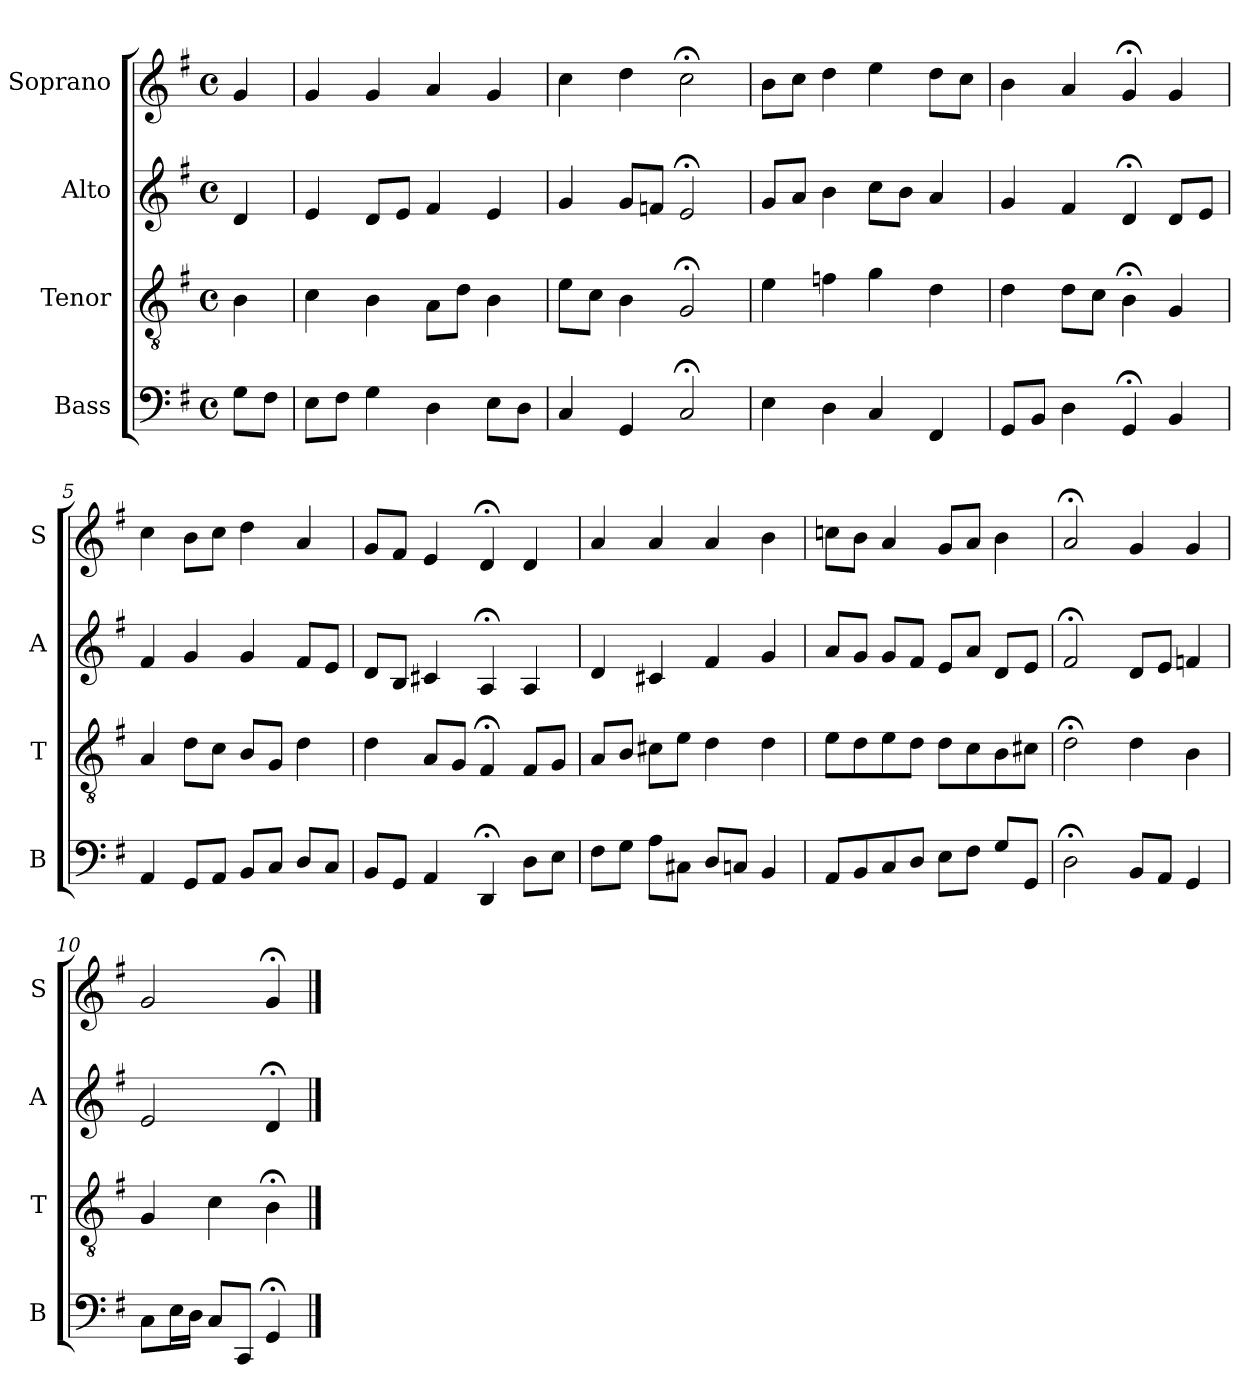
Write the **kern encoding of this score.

**kern	**kern	**kern	**kern
*part4	*part3	*part2	*part1
*staff4	*staff3	*staff2	*staff1
*I"Bass	*I"Tenor	*I"Alto	*I"Soprano
*I'B	*I'T	*I'A	*I'S
*clefF4	*clefGv2	*clefG2	*clefG2
*k[f#]	*k[f#]	*k[f#]	*k[f#]
*G:	*G:	*G:	*G:
*M4/4	*M4/4	*M4/4	*M4/4
*met(c)	*met(c)	*met(c)	*met(c)
*MM100	*MM100	*MM100	*MM100
=	=	=	=
8GL	4B	4d	4g
8F#J	.	.	.
=1	=1	=1	=1
8EL	4c	4e	4g
8F#J	.	.	.
4G	4B	8dL	4g
.	.	8eJ	.
4D	8AL	4f#	4a
.	8dJ	.	.
8EL	4B	4e	4g
8DJ	.	.	.
=2	=2	=2	=2
4C	8eL	4g	4cc
.	8cJ	.	.
4GG	4B	8gL	4dd
.	.	8fnJ	.
2C;<	2G;<	2e;<	2cc;<
=3	=3	=3	=3
4E	4e	8gL	8bL
.	.	8aJ	8ccJ
4D	4fn	4b	4dd
4C	4g	8ccL	4ee
.	.	8bJ	.
4FF#	4d	4a	8ddL
.	.	.	8ccJ
=4	=4	=4	=4
8GGL	4d	4g	4b
8BBJ	.	.	.
4D	8dL	4f#	4a
.	8cJ	.	.
4GG;<	4B;<	4d;<	4g;<
4BB	4G	8dL	4g
.	.	8eJ	.
=5	=5	=5	=5
4AA	4A	4f#	4cc
8GGL	8dL	4g	8bL
8AAJ	8cJ	.	8ccJ
8BBL	8BL	4g	4ddi
8CJ	8GiJ	.	.
8DL	4di	8f#L	4ai
8CJ	.	8eJ	.
=6	=6	=6	=6
8BBL	4d	8dL	8gL
8GGJ	.	8BJ	8f#J
4AA	8AL	4c#X	4e
.	8GJ	.	.
4DD;<	4F#;<	4A;<	4d;<
8DL	8F#L	4A	4d
8EJ	8GJ	.	.
=7	=7	=7	=7
8F#L	8AL	4d	4a
8GJ	8BJ	.	.
8AL	8c#XL	4c#X	4a
8C#XJ	8eJ	.	.
8DL	4d	4f#	4a
8CnJ	.	.	.
4BB	4d	4g	4b
=8	=8	=8	=8
8AAL	8eL	8aL	8ccnL
8BB	8d	8gJ	8bJ
8C	8e	8gL	4a
8DJ	8dJ	8f#J	.
8EL	8dL	8eL	8gL
8F#J	8c	8aJ	8aJ
8GL	8B	8dL	4b
8GGJ	8c#XJ	8eJ	.
=9	=9	=9	=9
2D;<	2d;<	2f#;<	2a;<
8BBL	4d	8dL	4g
8AAJ	.	8eJ	.
4GG	4B	4fn	4g
=10	=10	=10	=10
8CL	4G	2e	2g
16EL	.	.	.
16DJJ	.	.	.
8CL	4c	.	.
8CCJ	.	.	.
4GG;<	4B;<	4d;<	4g;<
==	==	==	==
*-	*-	*-	*-
